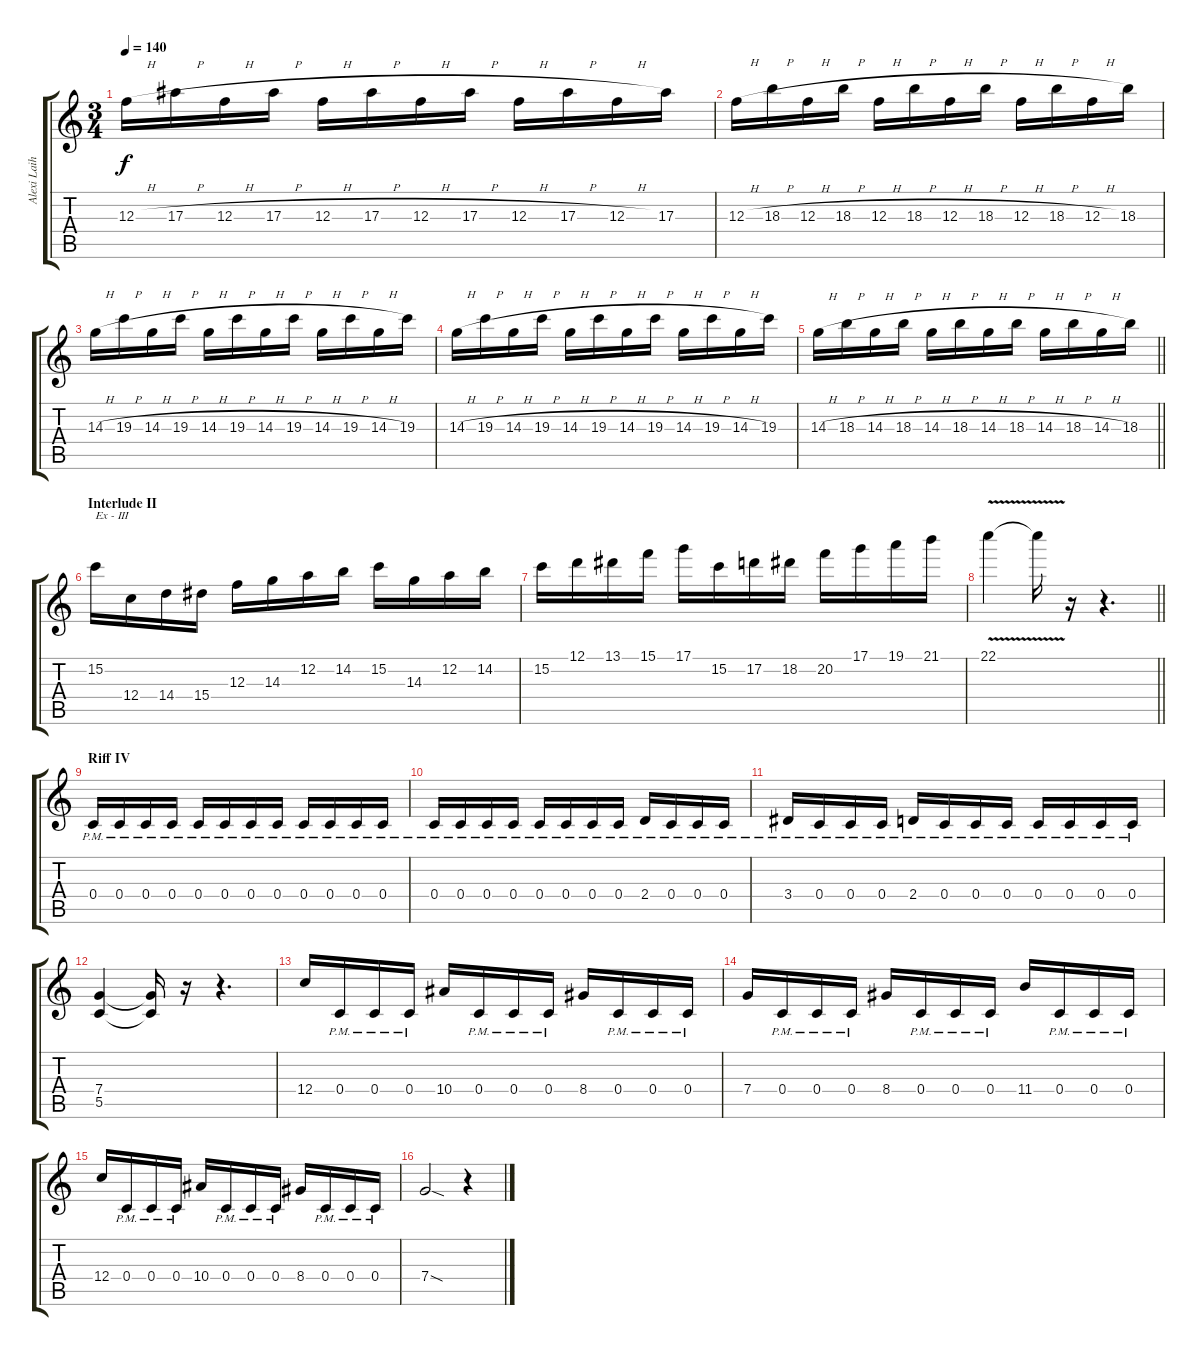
\track ("Alexi Laiho (Guitar I)" "Alexi Laih") {instrument distortionguitar}
\staff {score tabs}
\tuning (D4 A3 F3 C3 G2 D2) {hide}
\ts (3 4)
\tempo 140
\clef g2
\ks c
12.3{h}.16{dy f} 17.3{h}.16 12.3{h}.16 17.3{h}.16 12.3{h}.16 17.3{h}.16 12.3{h}.16 17.3{h}.16 12.3{h}.16 17.3{h}.16 12.3{h}.16 17.3.16 |
12.3{h}.16 18.3{h}.16 12.3{h}.16 18.3{h}.16 12.3{h}.16 18.3{h}.16 12.3{h}.16 18.3{h}.16 12.3{h}.16 18.3{h}.16 12.3{h}.16 18.3.16 |
14.3{h}.16 19.3{h}.16 14.3{h}.16 19.3{h}.16 14.3{h}.16 19.3{h}.16 14.3{h}.16 19.3{h}.16 14.3{h}.16 19.3{h}.16 14.3{h}.16 19.3.16 |
14.3{h}.16 19.3{h}.16 14.3{h}.16 19.3{h}.16 14.3{h}.16 19.3{h}.16 14.3{h}.16 19.3{h}.16 14.3{h}.16 19.3{h}.16 14.3{h}.16 19.3.16 |
\barLineRight lightlight
14.3{h}.16 18.3{h}.16 14.3{h}.16 18.3{h}.16 14.3{h}.16 18.3{h}.16 14.3{h}.16 18.3{h}.16 14.3{h}.16 18.3{h}.16 14.3{h}.16 18.3.16 |
\section ("" "Interlude II")
15.2.16{txt "Ex - III"} 12.4.16 14.4.16 15.4.16 12.3.16 14.3.16 12.2.16 14.2.16 15.2.16 14.3.16 12.2.16 14.2.16 |
15.2.16 12.1.16 13.1.16 15.1.16 17.1.16 15.2.16 17.2.16 18.2.16 20.2.16 17.1.16 19.1.16 21.1.16 |
\barLineRight lightlight
22.1{v}.4 22.1{t}.16 r.16 r.4{d} |
\section ("" "Riff IV")
0.4{pm}.16 0.4{pm}.16 0.4{pm}.16 0.4{pm}.16 0.4{pm}.16 0.4{pm}.16 0.4{pm}.16 0.4{pm}.16 0.4{pm}.16 0.4{pm}.16 0.4{pm}.16 0.4{pm}.16 |
0.4{pm}.16 0.4{pm}.16 0.4{pm}.16 0.4{pm}.16 0.4{pm}.16 0.4{pm}.16 0.4{pm}.16 0.4{pm}.16 2.4{pm}.16 0.4{pm}.16 0.4{pm}.16 0.4{pm}.16 |
3.4{pm}.16 0.4{pm}.16 0.4{pm}.16 0.4{pm}.16 2.4{pm}.16 0.4{pm}.16 0.4{pm}.16 0.4{pm}.16 0.4{pm}.16 0.4{pm}.16 0.4{pm}.16 0.4{pm}.16 |
(7.4 5.5).4 (7.4{t} 5.5{t}).16 r.16 r.4{d} |
12.4.16 0.4{pm}.16 0.4{pm}.16 0.4{pm}.16 10.4.16 0.4{pm}.16 0.4{pm}.16 0.4{pm}.16 8.4.16 0.4{pm}.16 0.4{pm}.16 0.4{pm}.16 |
7.4.16 0.4{pm}.16 0.4{pm}.16 0.4{pm}.16 8.4.16 0.4{pm}.16 0.4{pm}.16 0.4{pm}.16 11.4.16 0.4{pm}.16 0.4{pm}.16 0.4{pm}.16 |
12.4.16 0.4{pm}.16 0.4{pm}.16 0.4{pm}.16 10.4.16 0.4{pm}.16 0.4{pm}.16 0.4{pm}.16 8.4.16 0.4{pm}.16 0.4{pm}.16 0.4{pm}.16 |
7.4{sod}.2 r.4
